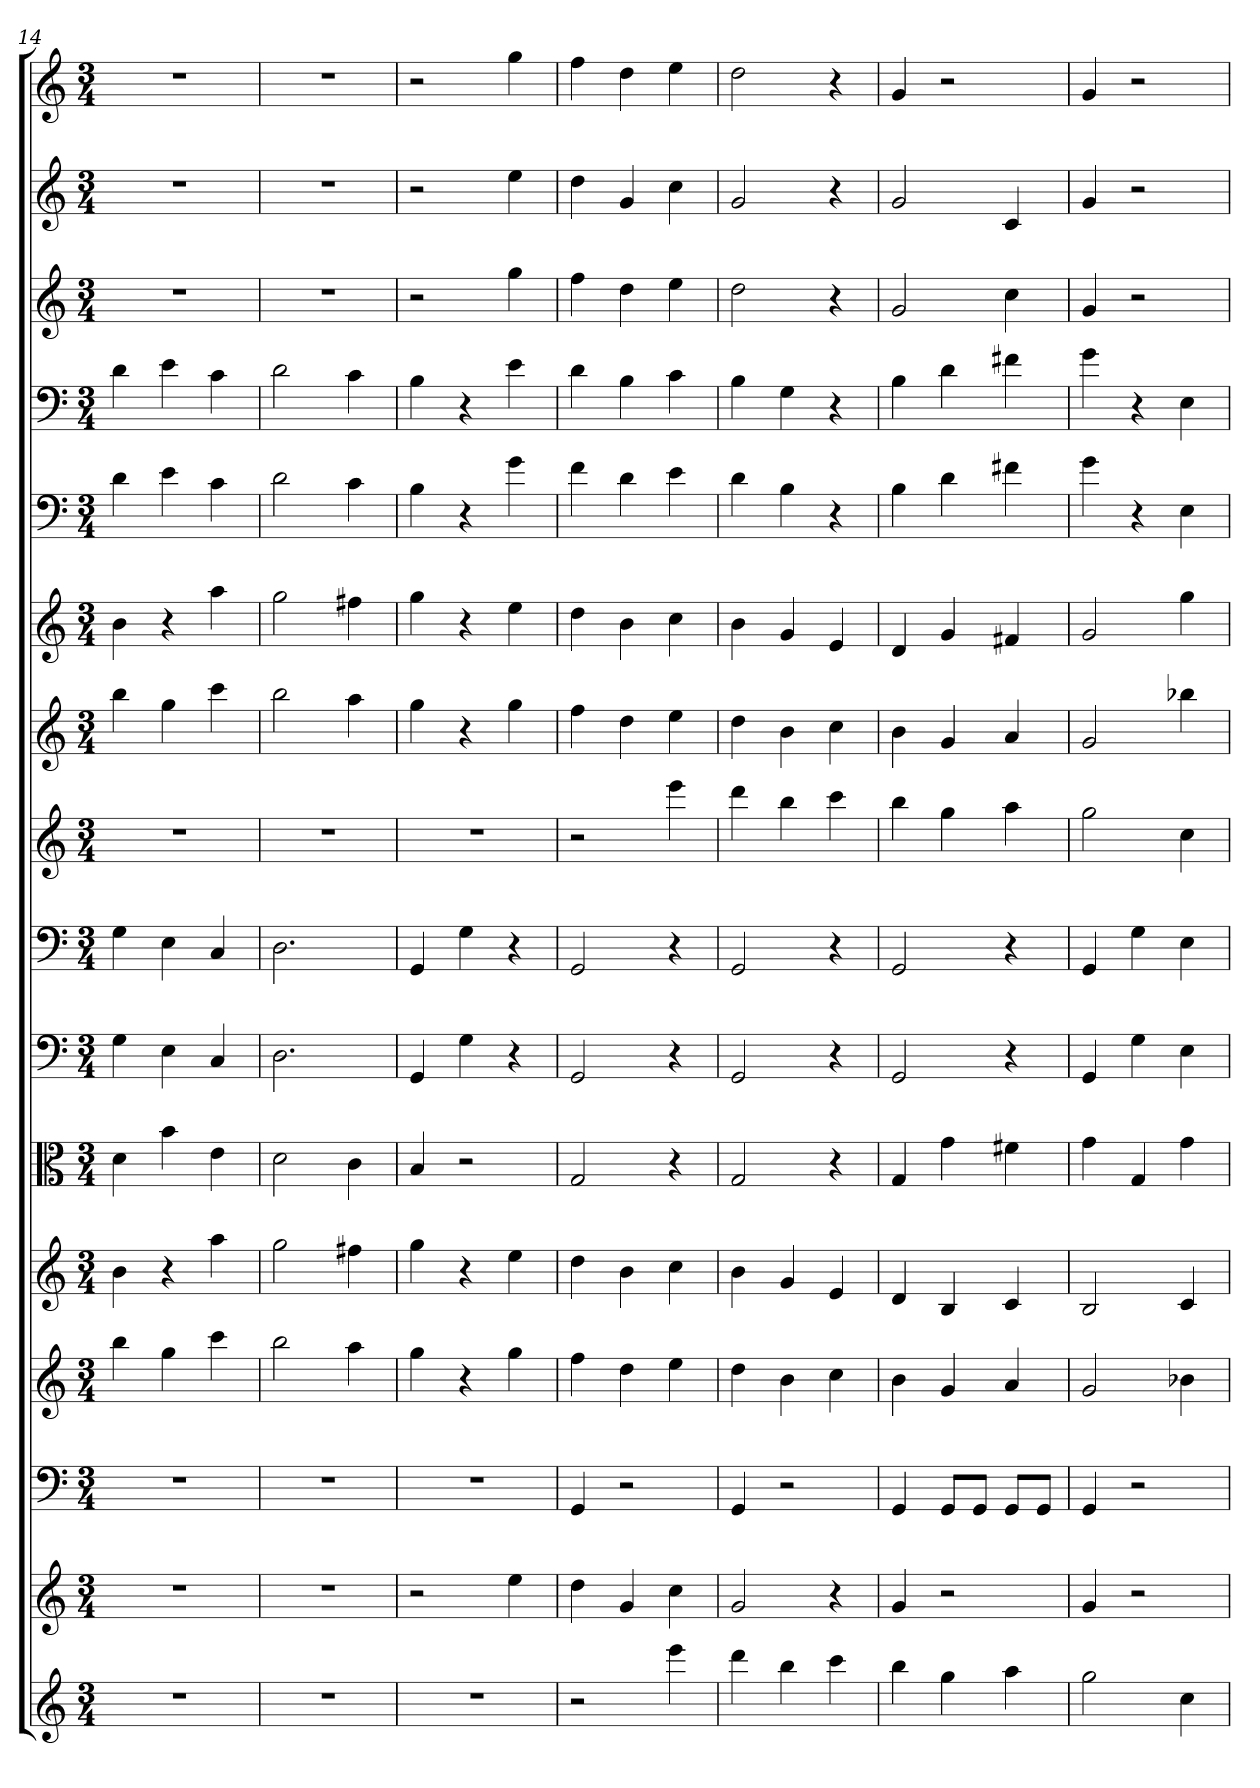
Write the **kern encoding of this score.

**kern	**kern	**kern	**kern	**kern	**kern	**kern	**kern	**kern	**kern	**kern	**kern	**kern	**kern	**kern	**kern
*part16	*part15	*part14	*part13	*part12	*part11	*part10	*part9	*part8	*part7	*part6	*part5	*part4	*part3	*part2	*part1
*staff16	*staff15	*staff14	*staff13	*staff12	*staff11	*staff10	*staff9	*staff8	*staff7	*staff6	*staff5	*staff4	*staff3	*staff2	*staff1
*	*	*clefF4	*	*	*clefC3	*clefF4	*clefF4	*	*	*	*clefF4	*clefF4	*	*	*
*k[]	*k[]	*k[]	*k[]	*k[]	*k[]	*k[]	*k[]	*k[]	*k[]	*k[]	*k[]	*k[]	*k[]	*k[]	*k[]
*C:	*C:	*C:	*C:	*C:	*C:	*C:	*C:	*C:	*C:	*C:	*C:	*C:	*C:	*C:	*C:
*M3/4	*M3/4	*M3/4	*M3/4	*M3/4	*M3/4	*M3/4	*M3/4	*M3/4	*M3/4	*M3/4	*M3/4	*M3/4	*M3/4	*M3/4	*M3/4
=14	=14	=14	=14	=14	=14	=14	=14	=14	=14	=14	=14	=14	=14	=14	=14
2.r	2.r	2.r	4bb	4b	4d	4G	4G	2.r	4bb	4b	4d	4d	2.r	2.r	2.r
.	.	.	4gg	4r	4b	4E	4E	.	4gg	4r	4e	4e	.	.	.
.	.	.	4ccc	4aa	4e	4C	4C	.	4ccc	4aa	4c	4c	.	.	.
=15	=15	=15	=15	=15	=15	=15	=15	=15	=15	=15	=15	=15	=15	=15	=15
2.r	2.r	2.r	2bb	2gg	2d	2.D	2.D	2.r	2bb	2gg	2d	2d	2.r	2.r	2.r
.	.	.	4aa	4ff#X	4c	.	.	.	4aa	4ff#X	4c	4c	.	.	.
=16	=16	=16	=16	=16	=16	=16	=16	=16	=16	=16	=16	=16	=16	=16	=16
2.r	2r	2.r	4gg	4gg	4B	4GG	4GG	2.r	4gg	4gg	4B	4B	2r	2r	2r
.	.	.	4r	4r	2r	4G	4G	.	4r	4r	4r	4r	.	.	.
.	4ee	.	4gg	4ee	.	4r	4r	.	4gg	4ee	4g	4e	4gg	4ee	4gg
=17	=17	=17	=17	=17	=17	=17	=17	=17	=17	=17	=17	=17	=17	=17	=17
2r	4dd	4GG	4ff	4dd	2G	2GG	2GG	2r	4ff	4dd	4f	4d	4ff	4dd	4ff
.	4g	2r	4dd	4b	.	.	.	.	4dd	4b	4d	4B	4dd	4g	4dd
4eee	4cc	.	4ee	4cc	4r	4r	4r	4eee	4ee	4cc	4e	4c	4ee	4cc	4ee
=18	=18	=18	=18	=18	=18	=18	=18	=18	=18	=18	=18	=18	=18	=18	=18
4ddd	2g	4GG	4dd	4b	2G	2GG	2GG	4ddd	4dd	4b	4d	4B	2dd	2g	2dd
4bb	.	2r	4b	4g	.	.	.	4bb	4b	4g	4B	4G	.	.	.
4ccc	4r	.	4cc	4e	4r	4r	4r	4ccc	4cc	4e	4r	4r	4r	4r	4r
=19	=19	=19	=19	=19	=19	=19	=19	=19	=19	=19	=19	=19	=19	=19	=19
4bb	4g	4GG	4b	4d	4G	2GG	2GG	4bb	4b	4d	4B	4B	2g	2g	4g
4gg	2r	8GG/L	4g	4B	4g	.	.	4gg	4g	4g	4d	4d	.	.	2r
.	.	8GG/J	.	.	.	.	.	.	.	.	.	.	.	.	.
4aa	.	8GG/L	4a	4c	4f#X	4r	4r	4aa	4a	4f#X	4f#X	4f#X	4cc	4c	.
.	.	8GG/J	.	.	.	.	.	.	.	.	.	.	.	.	.
=20	=20	=20	=20	=20	=20	=20	=20	=20	=20	=20	=20	=20	=20	=20	=20
2gg	4g	4GG	2g	2B	4g	4GG	4GG	2gg	2g	2g	4g	4g	4g	4g	4g
.	2r	2r	.	.	4G	4G	4G	.	.	.	4r	4r	2r	2r	2r
4cc	.	.	4b-X	4c	4g	4E	4E	4cc	4bb-X	4gg	4E	4E	.	.	.
=	=	=	=	=	=	=	=	=	=	=	=	=	=	=	=
*-	*-	*-	*-	*-	*-	*-	*-	*-	*-	*-	*-	*-	*-	*-	*-
